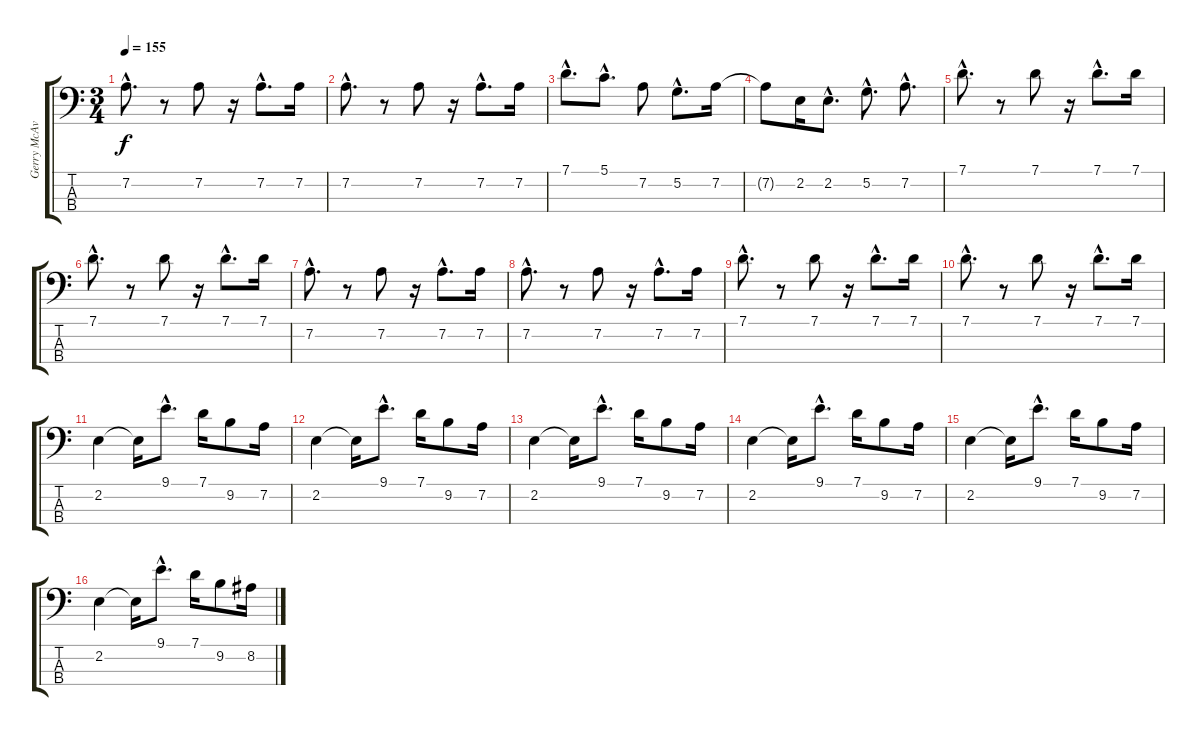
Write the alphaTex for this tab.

\track ("Gerry McAvoy" "Gerry McAv") {instrument electricbasspick}
\staff {score tabs}
\tuning (G2 D2 A1 E1) {hide}
\ts (3 4)
\tempo 155
\clef f4
\ks c
7.2{hac}.8{d dy f} r.8 7.2.8 r.16 7.2{hac}.8{d} 7.2.16 |
7.2{hac}.8{d} r.8 7.2.8 r.16 7.2{hac}.8{d} 7.2.16 |
7.1{hac}.8{d} 5.1{hac}.8{d} 7.2.8 5.2{hac}.8{d} 7.2.16 |
7.2{t}.8 2.2.16 2.2{hac}.8{d} 5.2{hac}.8{d} 7.2{hac}.8{d} |
7.1{hac}.8{d} r.8 7.1.8 r.16 7.1{hac}.8{d} 7.1.16 |
7.1{hac}.8{d} r.8 7.1.8 r.16 7.1{hac}.8{d} 7.1.16 |
7.2{hac}.8{d} r.8 7.2.8 r.16 7.2{hac}.8{d} 7.2.16 |
7.2{hac}.8{d} r.8 7.2.8 r.16 7.2{hac}.8{d} 7.2.16 |
7.1{hac}.8{d} r.8 7.1.8 r.16 7.1{hac}.8{d} 7.1.16 |
7.1{hac}.8{d} r.8 7.1.8 r.16 7.1{hac}.8{d} 7.1.16 |
2.2.4 2.2{t}.16 9.1{hac}.8{d} 7.1.16 9.2.8 7.2.16 |
2.2.4 2.2{t}.16 9.1{hac}.8{d} 7.1.16 9.2.8 7.2.16 |
2.2.4 2.2{t}.16 9.1{hac}.8{d} 7.1.16 9.2.8 7.2.16 |
2.2.4 2.2{t}.16 9.1{hac}.8{d} 7.1.16 9.2.8 7.2.16 |
2.2.4 2.2{t}.16 9.1{hac}.8{d} 7.1.16 9.2.8 7.2.16 |
2.2.4 2.2{t}.16 9.1{hac}.8{d} 7.1.16 9.2.8 8.2.16
